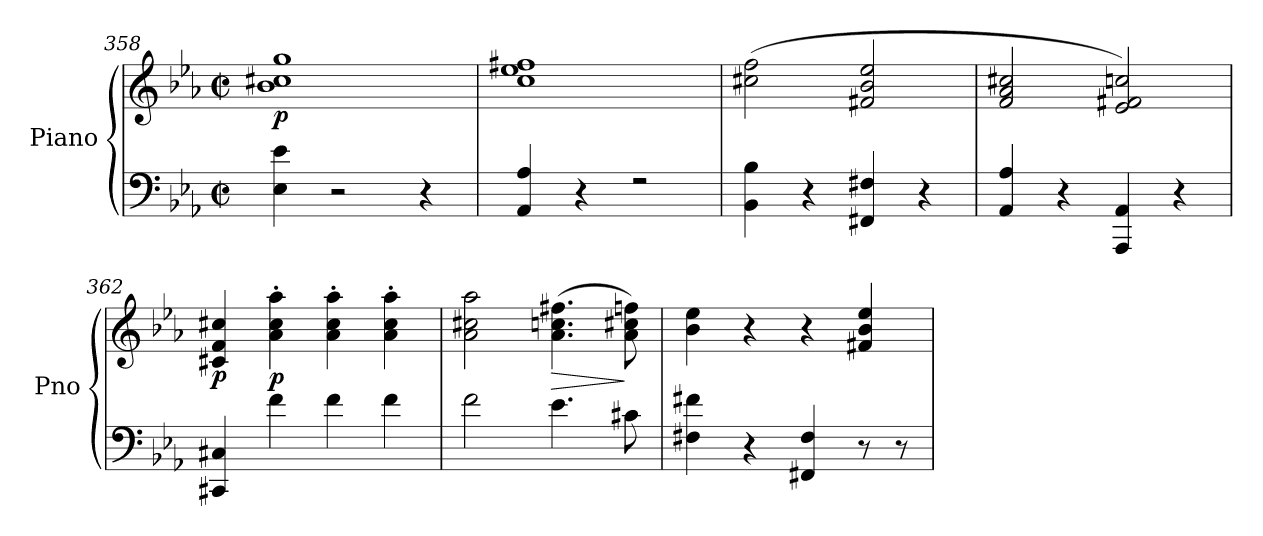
**kern	**kern	**dynam
*part1	*part1	*part1
*staff2	*staff1	*staff1/2
*I"Piano	*	*
*I'Pno	*	*
*clefF4	*clefG2	*
*k[b-e-a-]	*k[b-e-a-]	*
*M2/2	*M2/2	*
*met(c|)	*met(c|)	*
=358	=358	=358
*	*^	*
!	!	!	!LO:DY:b
4E-\ 4e-\	1gg	1b- 1cc#X	p
2r	.	.	.
4r	.	.	.
*	*v	*v	*
!!LO:LB:g=z
=359	=359	=359
4AA-/ 4A-/	1cc 1ee- 1ff#X	.
4r	.	.
2rF	.	.
=360	=360	=360
4BB-\ 4B-\	(>2cc#X\ 2ff\	.
4r	.	.
4FF#X/ 4F#X/	2f#X/ 2b-/ 2ee-/	.
4r	.	.
=361	=361	=361
4AA-/ 4A-/	2f/ 2a-/ 2cc#X/	.
4r	.	.
4AAA-/ 4AA-/	2e-/ 2f#X/ 2ccn/)	.
4r	.	.
=362	=362	=362
!	!	!LO:DY:b
4CC#X/ 4C#X/	4c#X/ 4f/ 4cc#X/	p
!	!	!LO:DY:b
4f\	4a-\' 4cc#\' 4aa-\'	p
4f\	4a-\' 4cc#\' 4aa-\'	.
4f\	4a-\' 4cc#\' 4aa-\'	.
=363	=363	=363
2f\	2a-\ 2cc#X\ 2aa-\	.
!	!	!LO:HP:b
4.e-\	(>4.a-\ 4.ccn\ 4.ff#X\	>
8c#X\	8a-\ 8cc#X\ 8ffn\)	]
!!LO:PB:g=z
=364	=364	=364
4F#X\ 4f#X\	4b-\ 4ee-\	.
4r	4r	.
4FF#X/ 4F#/	4r	.
8r	4f#X/ 4b-/ 4ee-/	.
8r	.	.
=	=	=
*-	*-	*-
